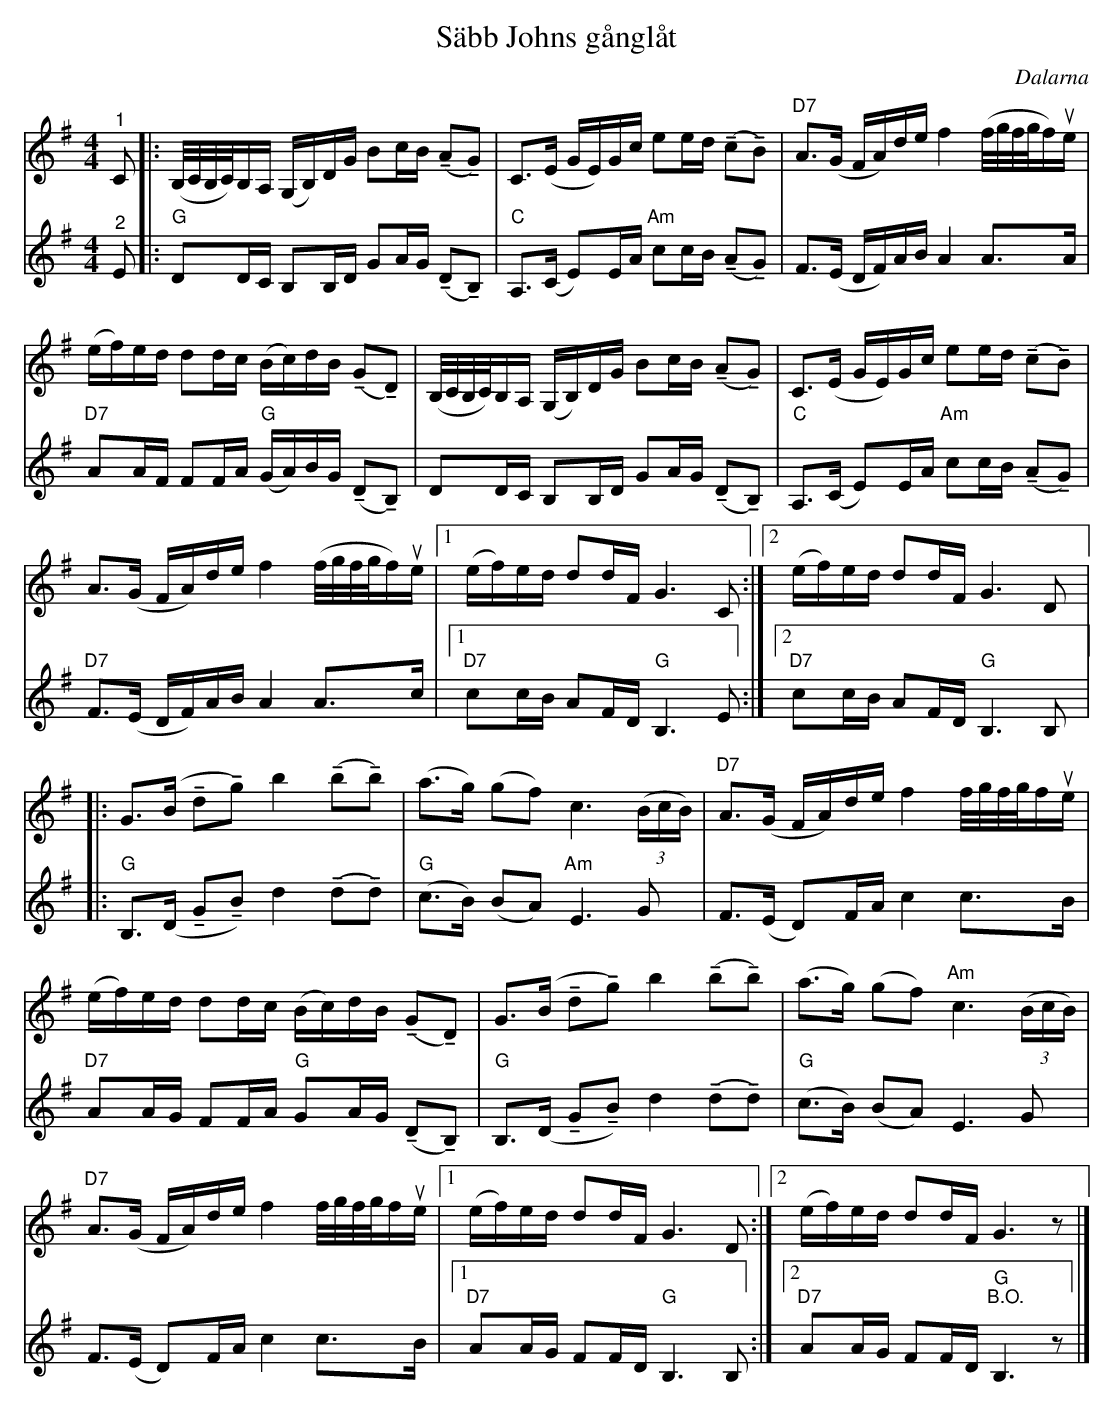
X:1
T:Säbb Johns gånglåt
O:Dalarna
L:1/16
M:4/4
U:t=tenuto
K:G
V:1
"^1" C2 |: (B,/C/B,/C/)B,A, (G,B,)DG B2cB (tA2tG2) | C2>(E2 GE)Gc e2ed (tc2tB2) |"D7" A2>(G2 FA)de f4 (f/g/f/g/f)ue |
(ef)ed d2dc (Bc)dB (tG2tD2) | (B,/C/B,/C/)B,A, (G,B,)DG B2cB (tA2tG2) | C2>(E2 GE)Gc e2ed (tc2tB2) |
A2>(G2 FA)de f4 (f/g/f/g/f)ue |1 (ef)ed d2dF G6 C2 :|2 (ef)ed d2dF G6 D2 |:
G2>(B2 td2tg2) b4 (tb2tb2) | (a2>g2) (g2f2) c6 (3(BcB) | "D7" A2>(G2 FA)de f4 f/g/f/g/fue |
(ef)ed d2dc (Bc)dB (tG2tD2) | G2>(B2 td2tg2) b4 (tb2tb2) | (a2>g2) (g2f2)"Am" c6 (3(BcB) |
"D7" A2>(G2 FA)de f4 f/g/f/g/fue |1 (ef)ed d2dF G6 D2 :|2 (ef)ed d2dF G6 z2 |]
V:2
"^2" E2 |:"G" D2DC B,2B,D G2AG (tD2tB,2) | "C" A,2>(C2 E2)EA"Am" c2cB (tA2tG2) | F2>(E2 DF)AB A4 A2>A2 |
"D7" A2AF F2FA"G" (GA)BG (tD2tB,2) | D2DC B,2B,D G2AG (tD2tB,2) | "C" A,2>(C2 E2)EA"Am" c2cB (tA2tG2) |
"D7" F2>(E2 DF)AB A4 A2>c2 |1 "D7" c2cB A2FD"G" B,6 E2 :|2"D7" c2cB A2FD"G" B,6 B,2 |:
"G" B,2>(D2 tG2tB2) d4 (td2td2) |"G" (c2>B2) (B2A2)"Am" E6 G2 | F2>(E2 D2)FA c4 c2>B2 |
"D7" A2AG F2FA"G" G2AG (tD2tB,2) | "G" B,2>(D2 tG2tB2) d4 (td2td2) |"G" (c2>B2) (B2A2) E6 G2 |
F2>(E2 D2)FA c4 c2>B2 |1"D7" A2AG F2FD"G" B,6 B,2 :|2"D7" A2AG F2FD"G""^B.O." B,6 z2 |]
